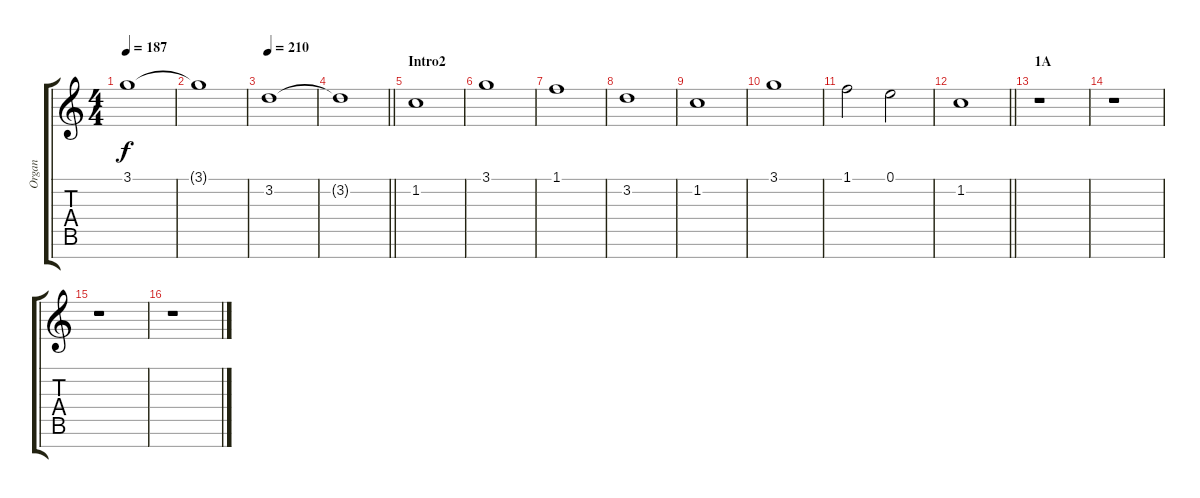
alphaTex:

\track ("Organ" "Organ") {instrument rockorgan}
\staff {score tabs}
\tuning (E5 B4 G4 D4 A3 E3 B2) {hide}
\ts (4 4)
\tempo 187
\clef g2
\ks c
3.1.1{dy f} |
3.1{t}.1 |
\tempo 210
3.2.1 |
\barLineRight lightlight
3.2{t}.1 |
\section ("" "Intro2")
1.2.1 |
3.1.1 |
1.1.1 |
3.2.1 |
1.2.1 |
3.1.1 |
1.1.2 0.1.2 |
\barLineRight lightlight
1.2.1 |
\section ("" "1A")
r.1 |
r.1 |
r.1 |
r.1
